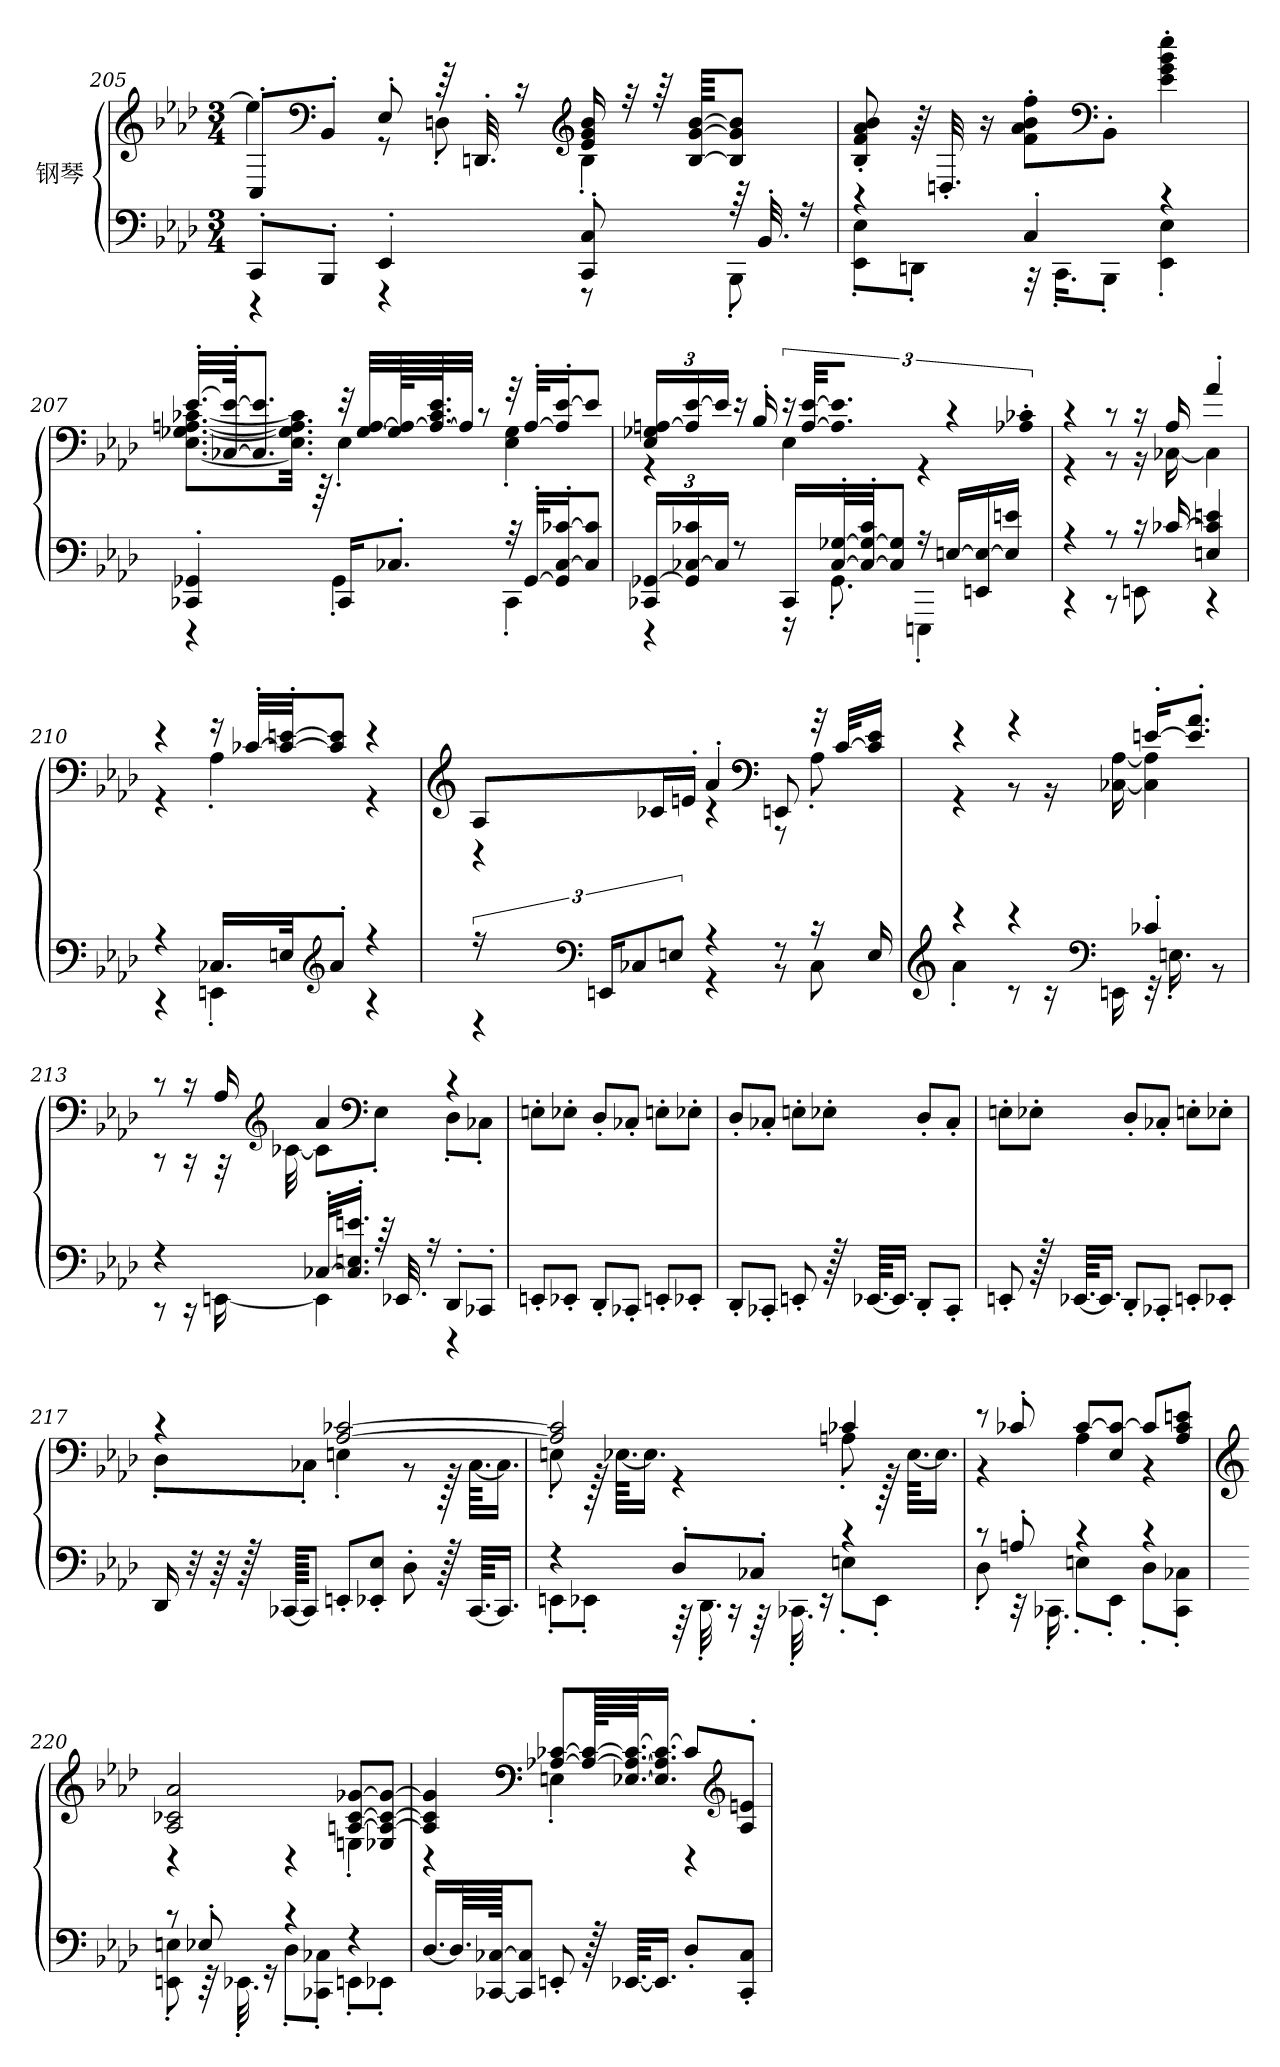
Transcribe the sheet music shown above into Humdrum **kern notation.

**kern	**kern
*part1	*part1
*staff2	*staff1
*I"钢琴	*
*clefF4	*clefG2
*k[b-e-a-d-]	*k[b-e-a-d-]
*M3/4	*M3/4
=205	=205
*^	*^
8CC'/L	4r	8C'/L	4ee-\]
*	*	*clefF4	*
8BBB-'/J	.	8BB-'/J	.
4EE-'/	4r	8E-'/	8r
.	.	64r	8Dn'\
.	.	32.DDn'/	.
.	.	16r	.
*	*	*clefG2	*
8CC/' 8C/'	8r	16e-/ 16g/ 16b-/	4B-'\
.	.	32r	.
.	.	64r	.
.	.	[64B-/ [64g/ [64b-/KKKL	.
64r	8BBB-'\	8B-/] 8g/] 8b-/]J	.
32.BB-'/	.	.	.
16r	.	.	.
*	*	*v	*v
!!LO:LB:g=z
=206	=206	=206
4r	8EE-\' 8E-\'L	8B-/' 8f/' 8a-/' 8b-/'
.	8DDn'\J	64r
.	.	32.Dn'/
.	.	16r
4C'/	32r	8f\' 8a-\' 8b-\' 8ff\'L
.	16.CC'\KL	.
*	*	*clefF4
.	8BBB-'\J	8BB-'\J
4r	4EE-\' 4E-\'	4e-\' 4g\' 4b-\' 4ee-\'
=207	=207	=207
*	*	*^
4CC-X/' 4GG-X/'	4r	[32.e-'/LLL	[8.E-\ [8.G-X\ [8.An\ [8.c-X\L
.	.	[64C-X/' 64e-/_'JJK	.
.	.	8.C-/] 8.e-/]J	.
.	.	.	32.E-\] 32.G-\] 32.A\] 32.c-\]Jkk
.	.	.	64r
16CC-/KL	4GG-'\	32r	4E-'\
.	.	[32G-/ [32A/LLL	.
8.C-X'/J	.	128G-/] 128A/_KL	.
.	.	64.A/_ 64.c-/ 64.e-/J	.
.	.	32A/JJJ]	.
.	.	8r	.
32r	4CC-'\	32r	4E-\' 4G-\'
[32GG-'/KLL	.	[32A'/KLL	.
16GG-/]' [16C-/' [16c-X/'J	.	16A/]' [16e-/'J	.
8C-/] 8c-/]J	.	8e-/J]	.
!!LO:LB:g=z	!!
=208	=208	=208	=208
*Xbrackettup	*	*Xbrackettup	*
24CC-X/ [24GG-X/LL	4r	24E-/ 24G-X/ [24An/LL	4r
24GG-/] [24C-X/ 24c-X/	.	24A/] [24e-/	.
24C-/JJ]	.	24e-/JJ]	.
8r	.	16r	.
.	.	16B-'/	.
*	*	*brackettup	*
16CC-/LL	16r	24r	4E-\
.	.	[48A/ [48e-/KKL	.
[32C-/' [32G-X/'L	8.GG-'\	8.A/] 8.e-/]J	.
32C-/_' 32G-/_' 32c-/'JJ	.	.	.
8C-/] 8G-/]J	.	.	.
16r	4EEEn'\	8r	4r
[16En/LL	.	.	.
16EEn/ 16E/_	.	8A-X/' 8c-X/'	.
16E/] 16en/JJ	.	.	.
=209	=209	=209	=209
4r	4r	4r	4r
8r	8r	8r	8r
16r	8EEn\	16r	16r
[16c-X/	.	16A-/	[16C-X\
4En/ 4c-/] 4en/	4r	4a-'/	4C-\]
=210	=210	=210	=210
4r	4r	4r	4r
16.C-X/LL	4EEn'\	16r	4A-'\
.	.	[32c-X'/LLL	.
32En/JK	.	32c-/_' [32en/'JJ	.
*clefG2	*	*	*
8a-'/J	.	8c-/] 8e/]J	.
4r	4r	4r	4r
!!LO:LB:g=z	!!
=211	=211	=211	=211
*	*	*clefG2	*
*brackettup	*	*	*
24r	4r	8A-/L	4r
*clefF4	*	*	*
24EEn/KL	.	.	.
12C-X/	.	.	.
.	.	16c-X/L	.
12En'/J	.	.	.
.	.	16en'/JJ	.
4r	4r	4a-'/	4r
*	*	*clefF4	*
8r	8r	8EEn/	8r
16r	8C-\	32r	8A-'\
.	.	[32c-/KLL	.
16E/	.	16c-/] 16e/JJ	.
=212	=212	=212	=212
*clefG2	*	*	*
4r	4a-'\	4r	4r
4r	8r	4r	8r
.	16r	.	16r
*clefF4	*	*	*
.	16EEn\	.	[16C-X\ [16A-\
4c-X'/	32r	[16en'/KL	4C-\] 4A-\]
.	16.En'\	.	.
.	.	8.e/]' 8.a-/'J	.
.	8r	.	.
!!LO:PB:g=z	!!
=213	=213	=213	=213
4r	8r	8r	8r
.	16r	16r	16r
.	[16EEn\	16A-/	32r
*	*	*clefG2	*
.	.	.	[32c-X\
[32C-X'/KLL	4EE\]	4a-/	8c-\L]
16.C-/]' 16.En/' 16.en/'JJ	.	.	.
*	*	*clefF4	*
64r	.	.	8E-'\J
32.EE-X/	.	.	.
16r	.	.	.
8DD-'/L	4r	4r	8D-'\L
8CC-X'/J	.	.	8C-X'\J
*v	*v	*	*
*	*v	*v
=214	=214
8EEn'/L	8En'\L
8EE-X'/J	8E-X'\J
8DD-'/L	8D-'/L
8CC-X'/J	8C-X'/J
8EEn'/L	8En'\L
8EE-X'/J	8E-X'\J
=215	=215
8DD-'/L	8D-'/L
8CC-X'/J	8C-X'/J
8EEn'/	8En'\L
128r	8E-X'\J
[64.EE-X/KKLL	.
16.EE-/JJ]	.
8DD-'/L	8D-'/L
8CC-'/J	8C-'/J
!!LO:LB:g=z
=216	=216
8EEn'/	8En'\L
128r	8E-X'\J
[64.EE-X/KKLL	.
16.EE-/JJ]	.
8DD-'/L	8D-'/L
8CC-X'/J	8C-X'/J
8EEn'/L	8En'\L
8EE-X'/J	8E-X'\J
=217	=217
*	*^
16DD-/	4r	8D-'\L
32r	.	.
64r	.	.
128r	.	.
[128CC-X/KKKKL	.	.
8CC-/J]	.	8C-X'\J
8EEn'/L	[2A-/ [2c-X/	4En'\
8EE-X/' 8E-/'J	.	.
8D-'\	.	8r
128r	.	128r
[64.CC-/KKLL	.	[64.C-\KKLL
16.CC-/JJ]	.	16.C-\JJ]
!!LO:LB:g=z	!!
=218	=218	=218
*^	*	*
4r	8EEn'\L	2A-/] 2c-/]	8En'\
.	8EE-X'\J	.	128r
.	.	.	[64.E-X\KKLL
.	.	.	16.E-\JJ]
8D-'/L	64r	.	4r
.	32.DD-'\	.	.
.	16r	.	.
8C-X'/J	64r	.	.
.	32.CC-X'\	.	.
.	16r	.	.
4r	8En'\L	4c-X/	8An'\
.	8EE-'\J	.	128r
.	.	.	[64.E-\KKLL
.	.	.	16.E-\JJ]
=219	=219	=219	=219
8r	8D-'\	8r	4r
8An'/	32r	8c-X'/	.
.	16.CC-X'\	.	.
4r	8En'\L	[8c-/L	4A-\
.	8EE-'\J	8E-/ 8c-/_J	.
4r	8D-'\L	8c-/L]	4r
.	8CC-\' 8C-X\'J	8A-/' 8c-/' 8en/'J	.
!!LO:LB:g=z	!!
=220	=220	=220	=220
*	*	*clefG2	*
8r	8EEn\' 8En\'	2A-/ 2c-X/ 2a-/	4r
8E-X'/	64r	.	.
.	32.EE-X'\	.	.
.	16r	.	.
4r	8D-'\L	.	4r
.	8CC-X\' 8C-X\'J	.	.
4r	8EEn'\L	[8An/ [8c-/ [8g-X/L	4En'\
.	8EE-X'\J	8E-X/ 8A/_ 8c-/_ 8g-/_J	.
*v	*v	*	*
=221	=221	=221
[16.D-/LL	4A/] 4c-/] 4g-/]	4r
64.D-/LL]	.	.
[128CC-X/ [128C-X/JJJK	.	.
8CC-/] 8C-/]J	.	.
*	*clefF4	*
8EEn'/	[8A-X/ [8c-X/L	4En'\
128r	128A-/_ 128c-/_KLLL	.
[64.EE-X/KKLL	[64.E-X/ 64.A-/_ 64.c-/_JJ	.
16.EE-/JJ]	16.E-/] 16.A-/] 16.c-/_JJ	.
8D-'/L	8c-/L]	4r
*	*clefG2	*
8CC-/' 8C-/'J	8A-/' 8en/'J	.
*	*v	*v
=	=
*-	*-
